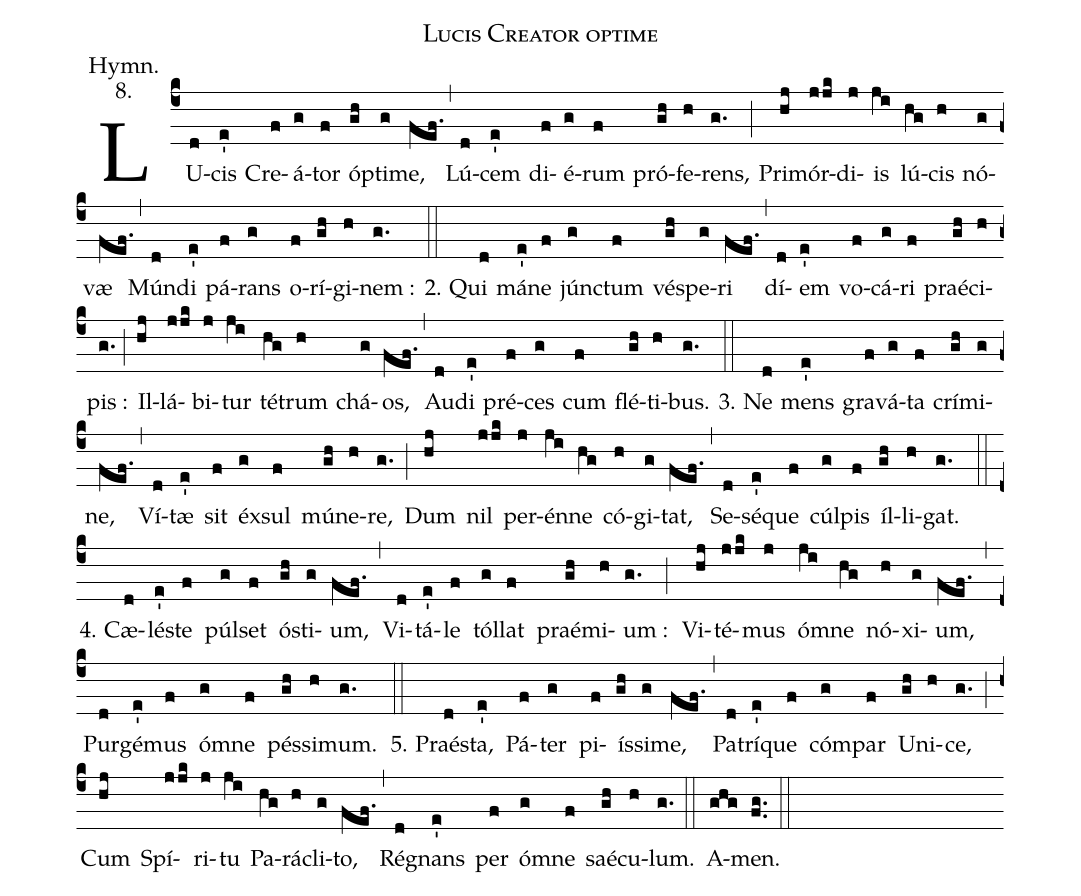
name: Lucis Creator optime;
office-part: Vesper hymn;
annotation: Hymn.;
annotation: 8.;
%%
% The syntax in this part is called gabc. Please refer to http://home.gna.org/gregorio/gabc/#basis

(c4)LU(d)cis(e') Cre(f)á(g)tor(f) óp(gh)ti(g)me,(fef.) (,)
Lú(d)cem(e') di(f)é(g)rum(f) pró(gh)fe(h)rens,(g.) (;)
Pri(hj)mór(jjk)di(j)is(ji) lú(hg)cis(h) nó(g)væ(fef.) (,)
Mún(d)di(e') pá(f)rans(g) o(f)rí(gh)gi(h)nem :(g.) (::)

2. Qui(d) má(e')ne(f) jún(g)ctum(f) vé(gh)spe(g)ri(fef.) (,)
dí(d)em(e') vo(f)cá(g)ri(f) praé(gh)ci(h)pis :(g.) (;)
Il(hj)lá(jjk)bi(j)tur(ji) té(hg)trum(h) chá(g)os,(fef.) (,)
Au(d)di(e') pré(f)ces(g) cum(f) flé(gh)ti(h)bus.(g.) (::)

3. Ne(d) mens(e') gra(f)vá(g)ta(f) crí(gh)mi(g)ne,(fef.) (,)
Ví(d)tæ(e') sit(f) éx(g)sul(f) mú(gh)ne(h)re,(g.) (;)
Dum(hj) nil(jjk) per(j)én(ji)ne(hg) có(h)gi(g)tat,(fef.) (,)
Se(d)sé(e')que(f) cúl(g)pis(f) íl(gh)li(h)gat.(g.) (::)

4. Cæ(d)lé(e')ste(f) púl(g)set(f) ó(gh)sti(g)um,(fef.) (,)
Vi(d)tá(e')le(f) tól(g)lat(f) praé(gh)mi(h)um :(g.) (;)
Vi(hj)té(jjk)mus(j) óm(ji)ne(hg) nó(h)xi(g)um,(fef.) (,)
Pur(d)gé(e')mus(f) óm(g)ne(f) pés(gh)si(h)mum.(g.) (::)

5. Praé(d)sta,(e') Pá(f)ter(g) pi(f)ís(gh)si(g)me,(fef.) (,)
Pa(d)trí(e')que(f) cóm(g)par(f) U(gh)ni(h)ce,(g.) (;)
Cum(hj) Spí(jjk)ri(j)tu(ji) Pa(hg)rá(h)cli(g)to,(fef.) (,)
Ré(d)gnans(e') per(f) óm(g)ne(f) saé(gh)cu(h)lum.(g.) (::)

A(ghg)men.(fg..) (::)
